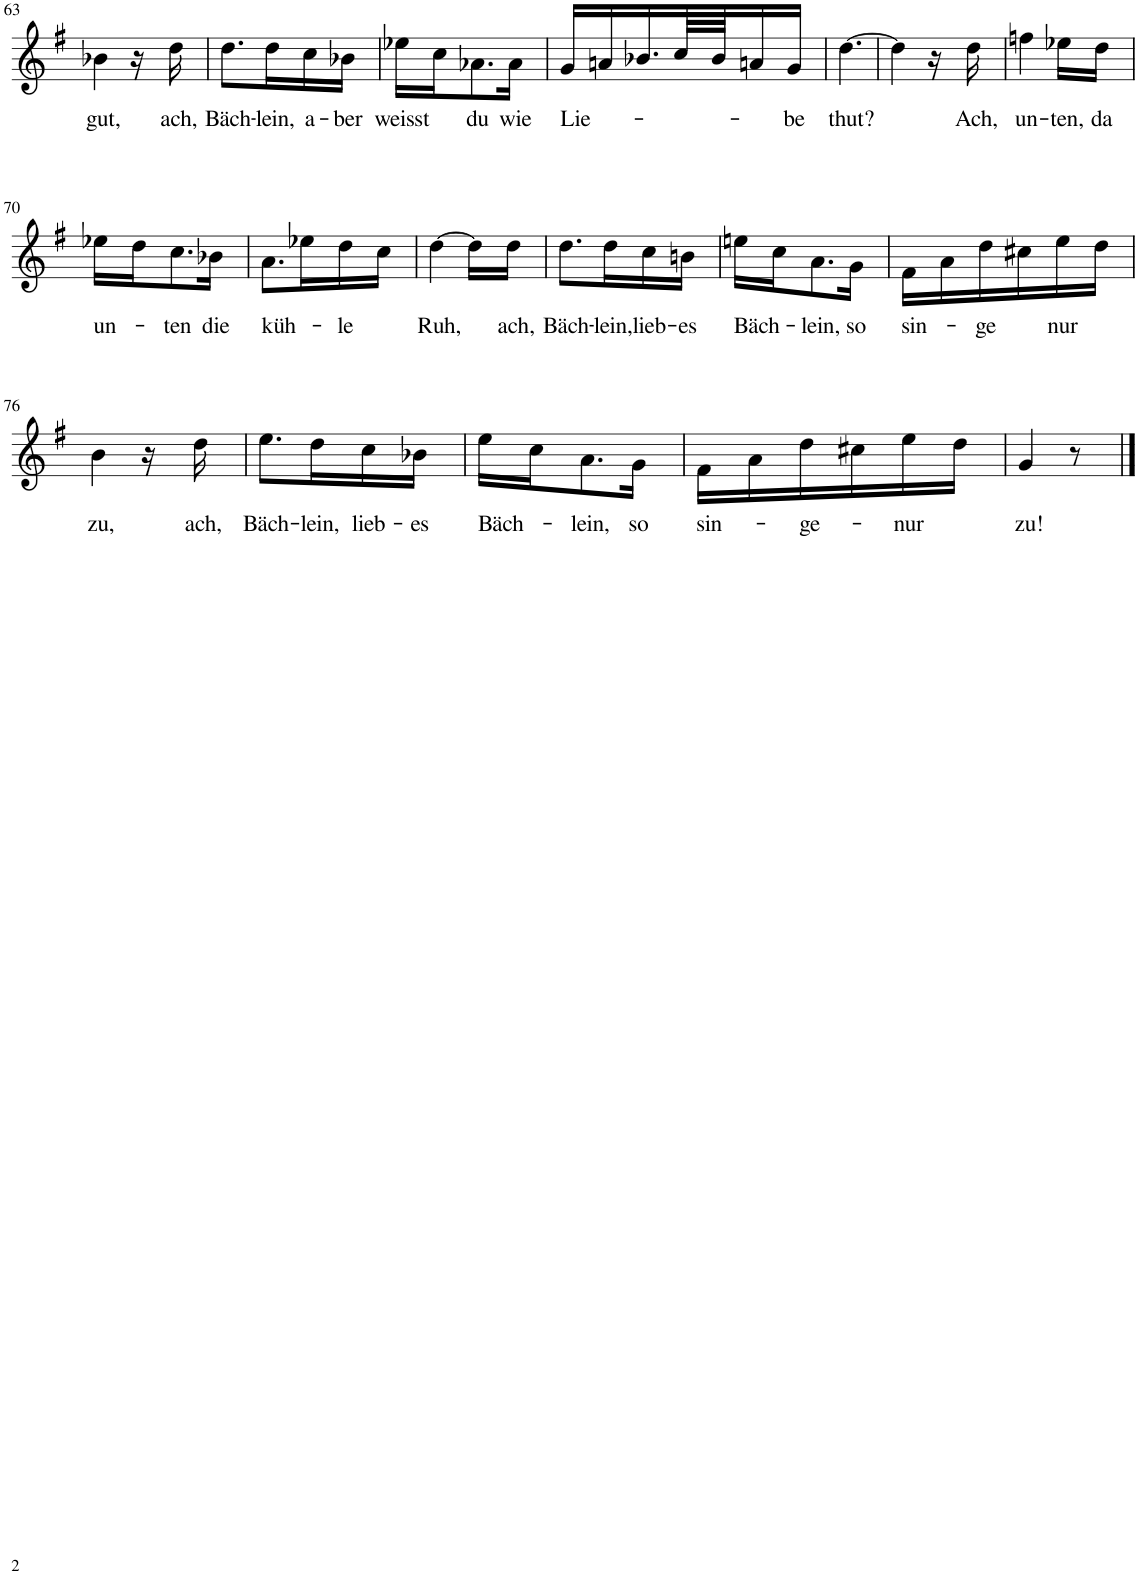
**kern	**text
*part1	*part1
*staff1	*staff1
*I"Piano	*
*I'Pno	*
!!LO:PB:g=z
*clefG2	*
*k[f#]	*
*M3/8	*
=63	=63
!	!LO:LY:b
4b-X\	gut,
16r	.
!	!LO:LY:b
16dd\	ach,
=64	=64
!	!LO:LY:b
8.dd\L	Bäch-
!	!LO:LY:b
16dd\L	-lein,
!	!LO:LY:b
16cc\	a-
!	!LO:LY:b
16b-X\JJ	-ber
=65	=65
!	!LO:LY:b
16ee-X\LL	weisst
16cc\J	.
!	!LO:LY:b
8.a-X\	du
!	!LO:LY:b
16a-\Jk	wie
=66	=66
!	!LO:LY:b
16g/LL	Lie-
16an/	.
16.b-X/	.
64cc/LL	.
64b-/JJ	.
16an/	.
!	!LO:LY:b
16g/JJ	-be
=67	=67
!	!LO:LY:b
[4.dd\	thut?
=68	=68
4dd\]	.
16r	.
!	!LO:LY:b
16dd\	Ach,
=69	=69
!	!LO:LY:b
4ffn\	un-
!	!LO:LY:b
16ee-X\LL	-ten,
!	!LO:LY:b
16dd\JJ	da
!!LO:LB:g=z
=70	=70
!	!LO:LY:b
16ee-X\LL	un-
16dd\J	.
!	!LO:LY:b
8.cc\	-ten
!	!LO:LY:b
16b-X\Jk	die
=71	=71
!	!LO:LY:b
8.a\L	küh-
16ee-X\L	.
!	!LO:LY:b
16dd\	-le
16cc\JJ	.
=72	=72
!	!LO:LY:b
[4dd\	Ruh,
16dd\LL]	.
!	!LO:LY:b
16dd\JJ	ach,
=73	=73
!	!LO:LY:b
8.dd\L	Bäch-
!	!LO:LY:b
16dd\L	-lein,
!	!LO:LY:b
16cc\	lieb-
!	!LO:LY:b
16bn\JJ	-es
=74	=74
!	!LO:LY:b
16een\LL	Bäch-
16cc\J	.
!	!LO:LY:b
8.a\	-lein,
!	!LO:LY:b
16g\Jk	so
=75	=75
!	!LO:LY:b
16f#\LL	sin-
16a\	.
!	!LO:LY:b
16dd\	-ge
16cc#X\	.
!	!LO:LY:b
16ee\	nur
16dd\JJ	.
!!LO:LB:g=z
=76	=76
!	!LO:LY:b
4b\	zu,
16r	.
!	!LO:LY:b
16dd\	ach,
=77	=77
!	!LO:LY:b
8.ee\L	Bäch-
!	!LO:LY:b
16dd\L	-lein,
!	!LO:LY:b
16cc\	lieb-
!	!LO:LY:b
16b-X\JJ	-es
=78	=78
!	!LO:LY:b
16ee\LL	Bäch-
16cc\J	.
!	!LO:LY:b
8.a\	-lein,
!	!LO:LY:b
16g\Jk	so
=79	=79
!	!LO:LY:b
16f#\LL	sin-
16a\	.
!	!LO:LY:b
16dd\	-ge-
16cc#X\	.
!	!LO:LY:b
16ee\	-nur
16dd\JJ	.
=80	=80
!	!LO:LY:b
4g/	zu!
8r	.
==	==
*-	*-
